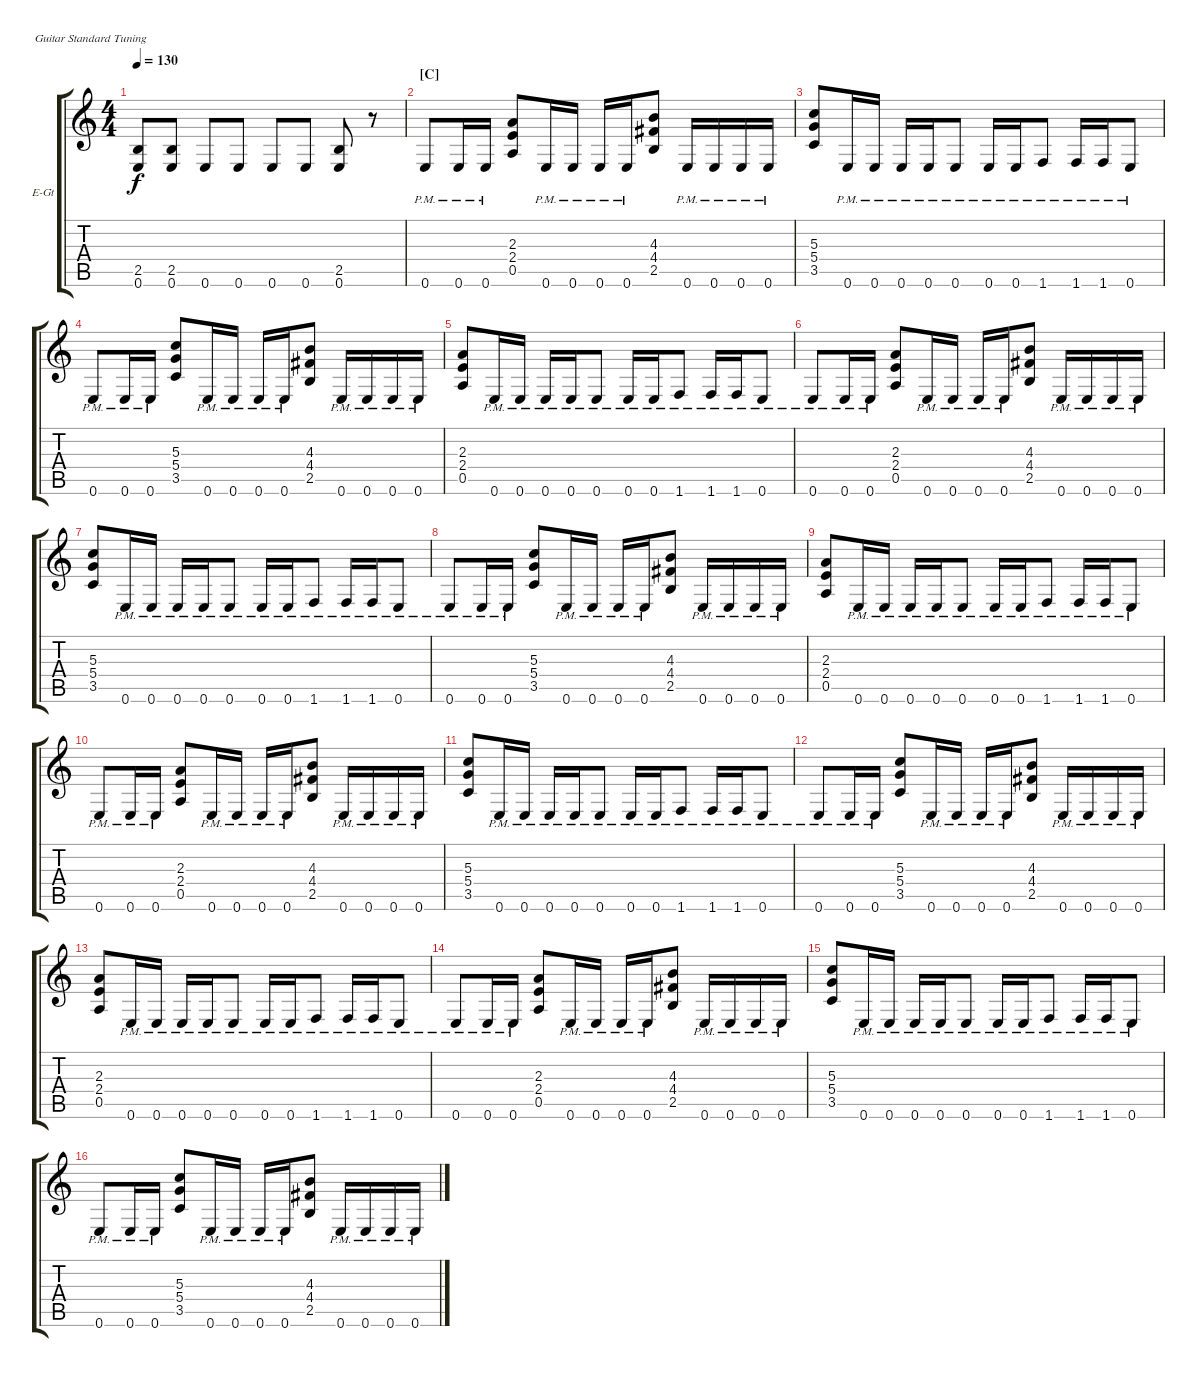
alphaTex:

\defaultSystemsLayout 4
\bracketExtendMode groupsimilarinstruments
\firstSystemTrackNameOrientation horizontal
\otherSystemsTrackNameOrientation horizontal
\track ("Hetfield" "E-Gt") {instrument distortionguitar}
\staff {score tabs}
\tuning (E4 B3 G3 D3 A2 E2)
\ts (4 4)
\tempo 130
\clef g2
\ks c
(2.5 0.6).8{dy f} (2.5 0.6).8 0.6.8 0.6.8 0.6.8 0.6.8 (2.5 0.6).8 r.8 |
\section ("C" "")
0.6{pm}.8 0.6{pm}.16 0.6{pm}.16 (2.3 2.4 0.5).8 0.6{pm}.16 0.6{pm}.16 0.6{pm}.16 0.6{pm}.16 (4.3 4.4 2.5).8 0.6{pm}.16 0.6{pm}.16 0.6{pm}.16 0.6{pm}.16 |
(5.3 5.4 3.5).8 0.6{pm}.16 0.6{pm}.16 0.6{pm}.16 0.6{pm}.16 0.6{pm}.8 0.6{pm}.16 0.6{pm}.16 1.6{pm}.8 1.6{pm}.16 1.6{pm}.16 0.6{pm}.8 |
0.6{pm}.8 0.6{pm}.16 0.6{pm}.16 (5.3 5.4 3.5).8 0.6{pm}.16 0.6{pm}.16 0.6{pm}.16 0.6{pm}.16 (4.3 4.4 2.5).8 0.6{pm}.16 0.6{pm}.16 0.6{pm}.16 0.6{pm}.16 |
(2.3 2.4 0.5).8 0.6{pm}.16 0.6{pm}.16 0.6{pm}.16 0.6{pm}.16 0.6{pm}.8 0.6{pm}.16 0.6{pm}.16 1.6{pm}.8 1.6{pm}.16 1.6{pm}.16 0.6{pm}.8 |
0.6{pm}.8 0.6{pm}.16 0.6{pm}.16 (2.3 2.4 0.5).8 0.6{pm}.16 0.6{pm}.16 0.6{pm}.16 0.6{pm}.16 (4.3 4.4 2.5).8 0.6{pm}.16 0.6{pm}.16 0.6{pm}.16 0.6{pm}.16 |
(5.3 5.4 3.5).8 0.6{pm}.16 0.6{pm}.16 0.6{pm}.16 0.6{pm}.16 0.6{pm}.8 0.6{pm}.16 0.6{pm}.16 1.6{pm}.8 1.6{pm}.16 1.6{pm}.16 0.6{pm}.8 |
0.6{pm}.8 0.6{pm}.16 0.6{pm}.16 (5.3 5.4 3.5).8 0.6{pm}.16 0.6{pm}.16 0.6{pm}.16 0.6{pm}.16 (4.3 4.4 2.5).8 0.6{pm}.16 0.6{pm}.16 0.6{pm}.16 0.6{pm}.16 |
(2.3 2.4 0.5).8 0.6{pm}.16 0.6{pm}.16 0.6{pm}.16 0.6{pm}.16 0.6{pm}.8 0.6{pm}.16 0.6{pm}.16 1.6{pm}.8 1.6{pm}.16 1.6{pm}.16 0.6{pm}.8 |
0.6{pm}.8 0.6{pm}.16 0.6{pm}.16 (2.3 2.4 0.5).8 0.6{pm}.16 0.6{pm}.16 0.6{pm}.16 0.6{pm}.16 (4.3 4.4 2.5).8 0.6{pm}.16 0.6{pm}.16 0.6{pm}.16 0.6{pm}.16 |
(5.3 5.4 3.5).8 0.6{pm}.16 0.6{pm}.16 0.6{pm}.16 0.6{pm}.16 0.6{pm}.8 0.6{pm}.16 0.6{pm}.16 1.6{pm}.8 1.6{pm}.16 1.6{pm}.16 0.6{pm}.8 |
0.6{pm}.8 0.6{pm}.16 0.6{pm}.16 (5.3 5.4 3.5).8 0.6{pm}.16 0.6{pm}.16 0.6{pm}.16 0.6{pm}.16 (4.3 4.4 2.5).8 0.6{pm}.16 0.6{pm}.16 0.6{pm}.16 0.6{pm}.16 |
(2.3 2.4 0.5).8 0.6{pm}.16 0.6{pm}.16 0.6{pm}.16 0.6{pm}.16 0.6{pm}.8 0.6{pm}.16 0.6{pm}.16 1.6{pm}.8 1.6{pm}.16 1.6{pm}.16 0.6{pm}.8 |
0.6{pm}.8 0.6{pm}.16 0.6{pm}.16 (2.3 2.4 0.5).8 0.6{pm}.16 0.6{pm}.16 0.6{pm}.16 0.6{pm}.16 (4.3 4.4 2.5).8 0.6{pm}.16 0.6{pm}.16 0.6{pm}.16 0.6{pm}.16 |
(5.3 5.4 3.5).8 0.6{pm}.16 0.6{pm}.16 0.6{pm}.16 0.6{pm}.16 0.6{pm}.8 0.6{pm}.16 0.6{pm}.16 1.6{pm}.8 1.6{pm}.16 1.6{pm}.16 0.6{pm}.8 |
0.6{pm}.8 0.6{pm}.16 0.6{pm}.16 (5.3 5.4 3.5).8 0.6{pm}.16 0.6{pm}.16 0.6{pm}.16 0.6{pm}.16 (4.3 4.4 2.5).8 0.6{pm}.16 0.6{pm}.16 0.6{pm}.16 0.6{pm}.16
